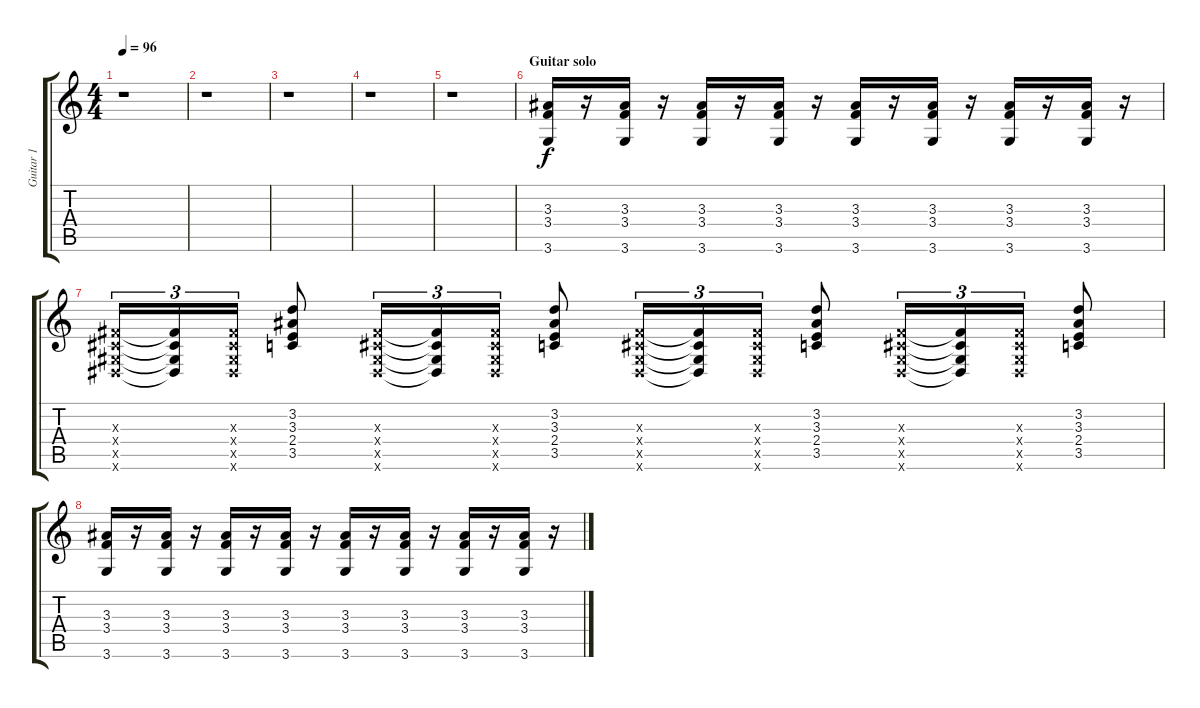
\track ("Guitar 1" "Guitar 1") {instrument electricguitarclean}
\staff {score tabs}
\tuning (E4 B3 G3 D3 A2 E2) {hide}
\ts (4 4)
\tempo 96
\clef g2
\ks c
r.1{dy f} |
r.1 |
r.1 |
r.1 |
r.1 |
\section ("" "Guitar solo")
(3.3 3.4 3.6).16 r.16 (3.3 3.4 3.6).16 r.16 (3.3 3.4 3.6).16 r.16 (3.3 3.4 3.6).16 r.16 (3.3 3.4 3.6).16 r.16 (3.3 3.4 3.6).16 r.16 (3.3 3.4 3.6).16 r.16 (3.3 3.4 3.6).16 r.16 |
(-1.3{x} -1.4{x} -1.5{x} -1.6{x}).16{tu (3 2)} (-1.3{t} -1.4{t} -1.5{t} -1.6{t}).16{tu (3 2)} (-1.3{x} -1.4{x} -1.5{x} -1.6{x}).16{tu (3 2)} (3.2 3.3 2.4 3.5).8 (-1.3{x} -1.4{x} -1.5{x} -1.6{x}).16{tu (3 2)} (-1.3{t} -1.4{t} -1.5{t} -1.6{t}).16{tu (3 2)} (-1.3{x} -1.4{x} -1.5{x} -1.6{x}).16{tu (3 2)} (3.2 3.3 2.4 3.5).8 (-1.3{x} -1.4{x} -1.5{x} -1.6{x}).16{tu (3 2)} (-1.3{t} -1.4{t} -1.5{t} -1.6{t}).16{tu (3 2)} (-1.3{x} -1.4{x} -1.5{x} -1.6{x}).16{tu (3 2)} (3.2 3.3 2.4 3.5).8 (-1.3{x} -1.4{x} -1.5{x} -1.6{x}).16{tu (3 2)} (-1.3{t} -1.4{t} -1.5{t} -1.6{t}).16{tu (3 2)} (-1.3{x} -1.4{x} -1.5{x} -1.6{x}).16{tu (3 2)} (3.2 3.3 2.4 3.5).8 |
(3.3 3.4 3.6).16 r.16 (3.3 3.4 3.6).16 r.16 (3.3 3.4 3.6).16 r.16 (3.3 3.4 3.6).16 r.16 (3.3 3.4 3.6).16 r.16 (3.3 3.4 3.6).16 r.16 (3.3 3.4 3.6).16 r.16 (3.3 3.4 3.6).16 r.16
